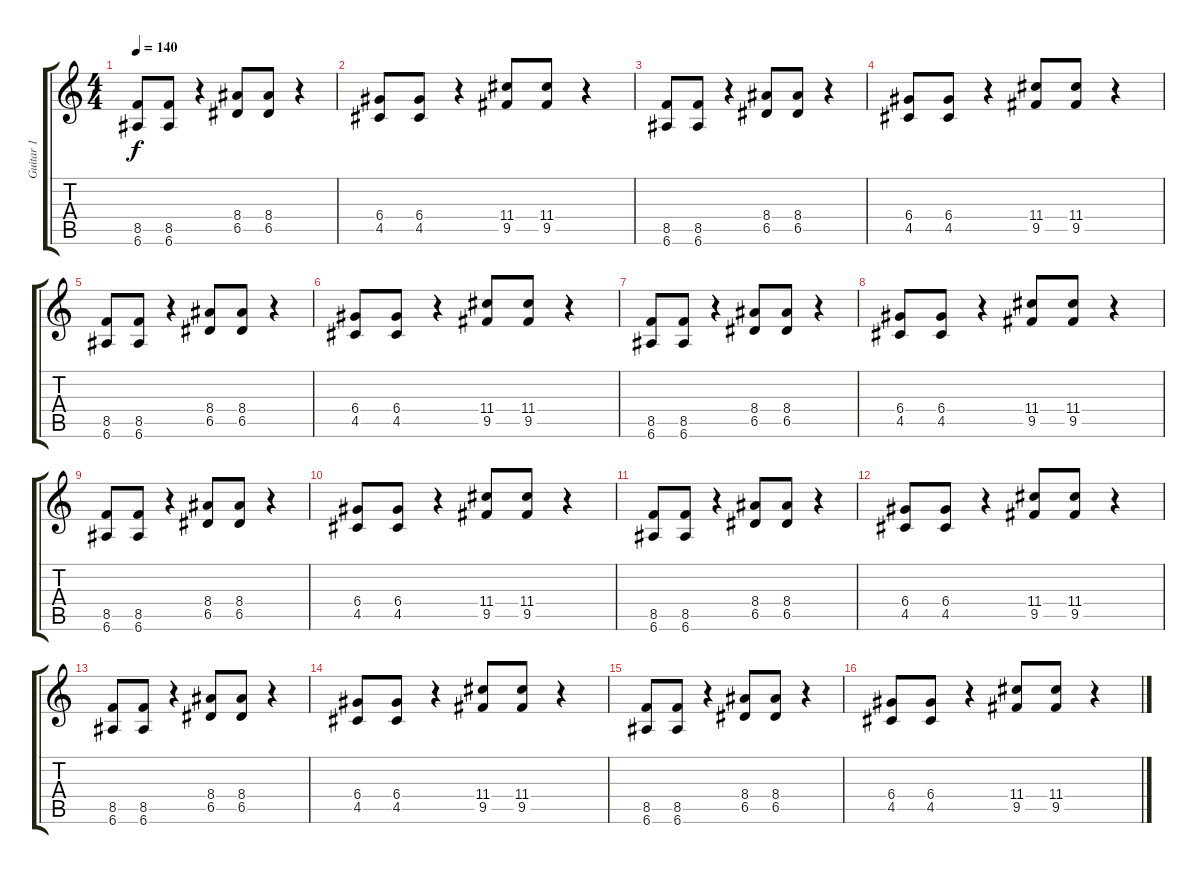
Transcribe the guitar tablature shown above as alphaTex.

\track ("Guitar 1" "Guitar 1") {instrument distortionguitar}
\staff {score tabs}
\tuning (E4 B3 G3 D3 A2 E2) {hide}
\ts (4 4)
\tempo 140
\clef g2
\ks c
(8.5 6.6).8{dy f} (8.5 6.6).8 r.4 (8.4 6.5).8 (8.4 6.5).8 r.4 |
(6.4 4.5).8 (6.4 4.5).8 r.4 (11.4 9.5).8 (11.4 9.5).8 r.4 |
(8.5 6.6).8 (8.5 6.6).8 r.4 (8.4 6.5).8 (8.4 6.5).8 r.4 |
(6.4 4.5).8 (6.4 4.5).8 r.4 (11.4 9.5).8 (11.4 9.5).8 r.4 |
(8.5 6.6).8 (8.5 6.6).8 r.4 (8.4 6.5).8 (8.4 6.5).8 r.4 |
(6.4 4.5).8 (6.4 4.5).8 r.4 (11.4 9.5).8 (11.4 9.5).8 r.4 |
(8.5 6.6).8 (8.5 6.6).8 r.4 (8.4 6.5).8 (8.4 6.5).8 r.4 |
(6.4 4.5).8 (6.4 4.5).8 r.4 (11.4 9.5).8 (11.4 9.5).8 r.4 |
(8.5 6.6).8 (8.5 6.6).8 r.4 (8.4 6.5).8 (8.4 6.5).8 r.4 |
(6.4 4.5).8 (6.4 4.5).8 r.4 (11.4 9.5).8 (11.4 9.5).8 r.4 |
(8.5 6.6).8 (8.5 6.6).8 r.4 (8.4 6.5).8 (8.4 6.5).8 r.4 |
(6.4 4.5).8 (6.4 4.5).8 r.4 (11.4 9.5).8 (11.4 9.5).8 r.4 |
(8.5 6.6).8 (8.5 6.6).8 r.4 (8.4 6.5).8 (8.4 6.5).8 r.4 |
(6.4 4.5).8 (6.4 4.5).8 r.4 (11.4 9.5).8 (11.4 9.5).8 r.4 |
(8.5 6.6).8 (8.5 6.6).8 r.4 (8.4 6.5).8 (8.4 6.5).8 r.4 |
(6.4 4.5).8 (6.4 4.5).8 r.4 (11.4 9.5).8 (11.4 9.5).8 r.4
